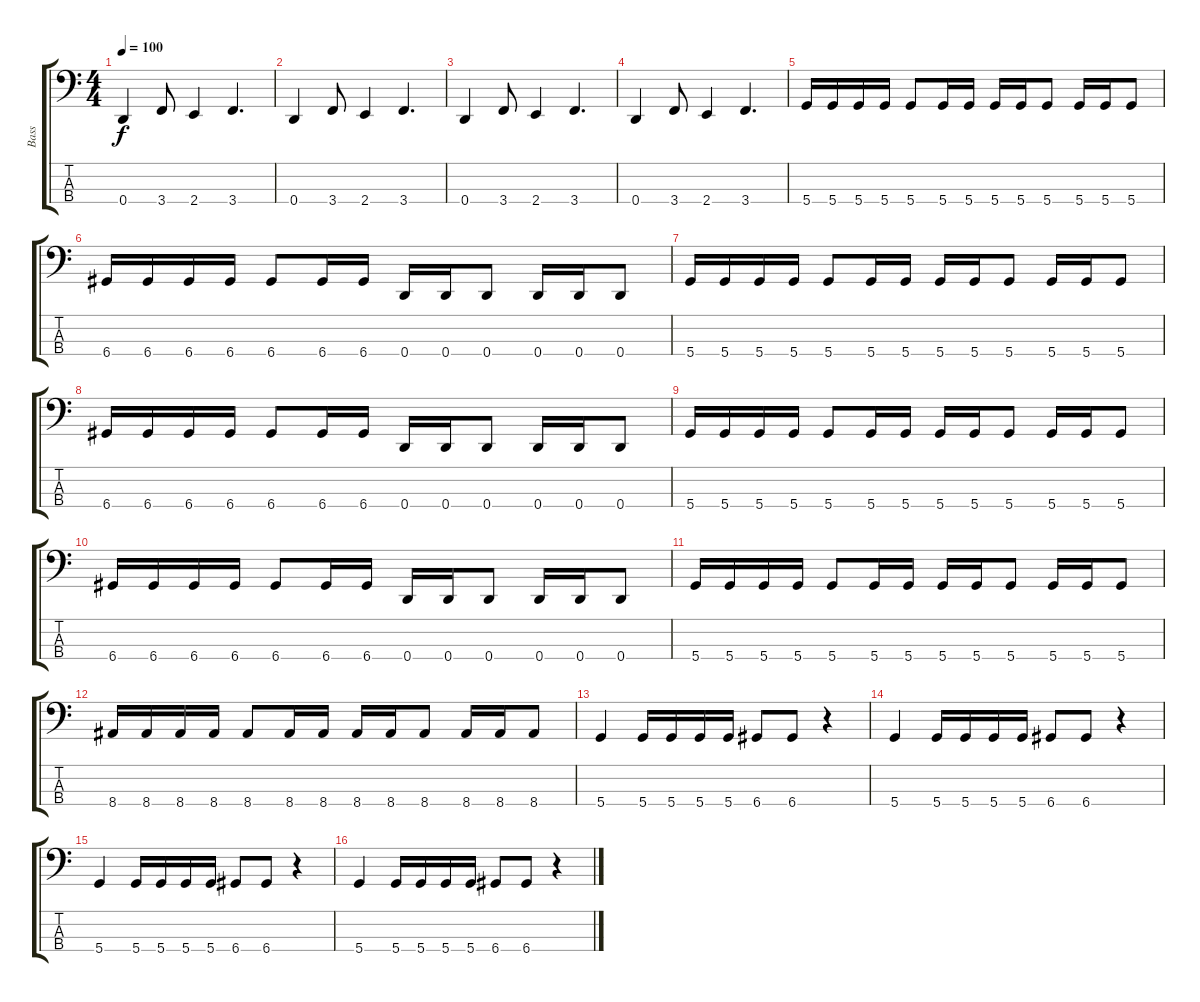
\track ("Bass" "Bass") {instrument electricbasspick}
\staff {score tabs}
\tuning (G2 D2 A1 D1) {hide}
\ts (4 4)
\tempo 100
\clef f4
\ks c
0.4.4{dy f} 3.4.8 2.4.4 3.4.4{d} |
0.4.4 3.4.8 2.4.4 3.4.4{d} |
0.4.4 3.4.8 2.4.4 3.4.4{d} |
0.4.4 3.4.8 2.4.4 3.4.4{d} |
5.4.16 5.4.16 5.4.16 5.4.16 5.4.8 5.4.16 5.4.16 5.4.16 5.4.16 5.4.8 5.4.16 5.4.16 5.4.8 |
6.4.16 6.4.16 6.4.16 6.4.16 6.4.8 6.4.16 6.4.16 0.4.16 0.4.16 0.4.8 0.4.16 0.4.16 0.4.8 |
5.4.16 5.4.16 5.4.16 5.4.16 5.4.8 5.4.16 5.4.16 5.4.16 5.4.16 5.4.8 5.4.16 5.4.16 5.4.8 |
6.4.16 6.4.16 6.4.16 6.4.16 6.4.8 6.4.16 6.4.16 0.4.16 0.4.16 0.4.8 0.4.16 0.4.16 0.4.8 |
5.4.16 5.4.16 5.4.16 5.4.16 5.4.8 5.4.16 5.4.16 5.4.16 5.4.16 5.4.8 5.4.16 5.4.16 5.4.8 |
6.4.16 6.4.16 6.4.16 6.4.16 6.4.8 6.4.16 6.4.16 0.4.16 0.4.16 0.4.8 0.4.16 0.4.16 0.4.8 |
5.4.16 5.4.16 5.4.16 5.4.16 5.4.8 5.4.16 5.4.16 5.4.16 5.4.16 5.4.8 5.4.16 5.4.16 5.4.8 |
8.4.16 8.4.16 8.4.16 8.4.16 8.4.8 8.4.16 8.4.16 8.4.16 8.4.16 8.4.8 8.4.16 8.4.16 8.4.8 |
5.4.4 5.4.16 5.4.16 5.4.16 5.4.16 6.4.8 6.4.8 r.4 |
5.4.4 5.4.16 5.4.16 5.4.16 5.4.16 6.4.8 6.4.8 r.4 |
5.4.4 5.4.16 5.4.16 5.4.16 5.4.16 6.4.8 6.4.8 r.4 |
5.4.4 5.4.16 5.4.16 5.4.16 5.4.16 6.4.8 6.4.8 r.4
